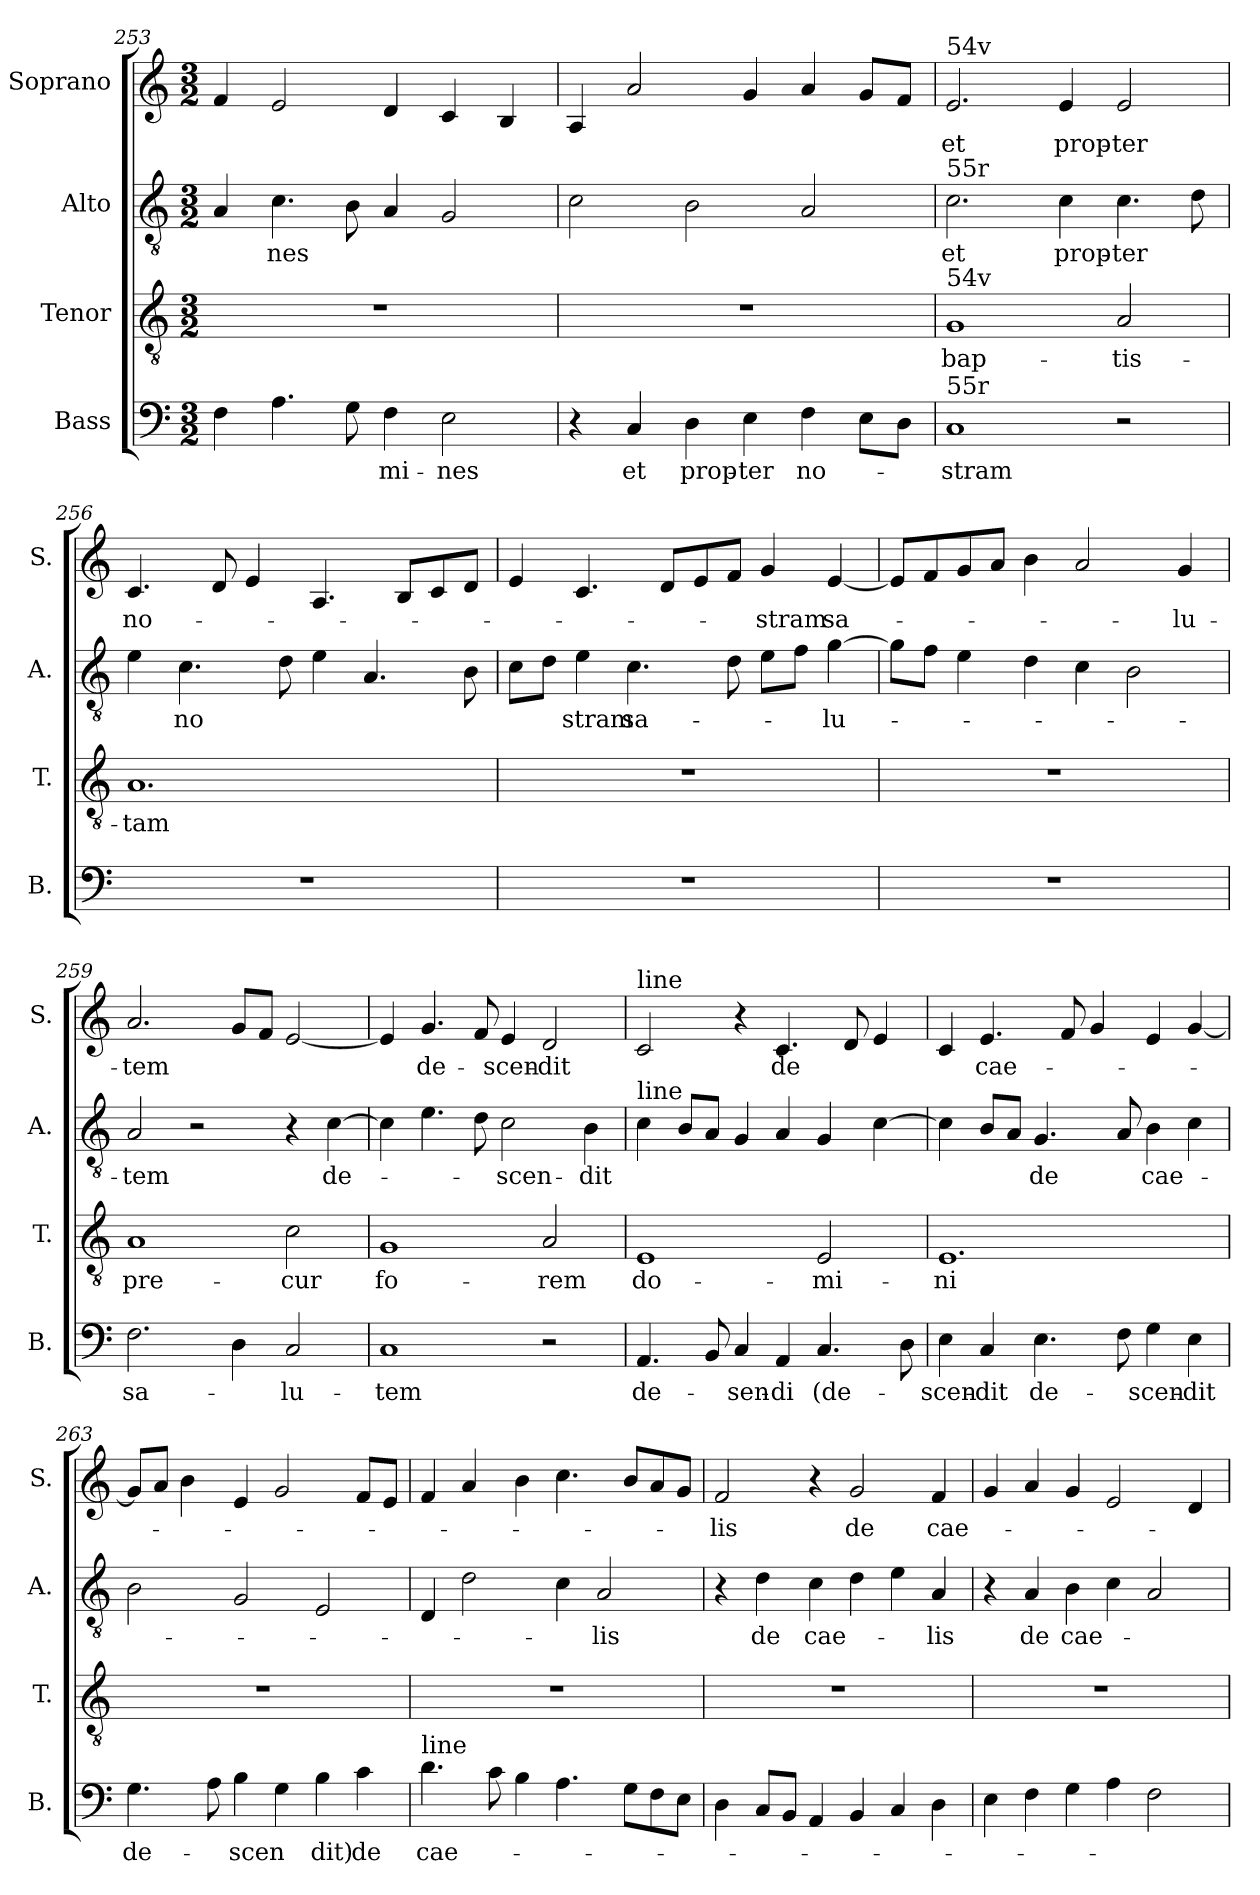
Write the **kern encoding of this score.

**kern	**text	**kern	**text	**kern	**text	**kern	**text
*part4	*part4	*part3	*part3	*part2	*part2	*part1	*part1
*staff4	*staff4	*staff3	*staff3	*staff2	*staff2	*staff1	*staff1
*I"Bass	*	*I"Tenor	*	*I"Alto	*	*I"Soprano	*
*I'B.	*	*I'T.	*	*I'A.	*	*I'S.	*
*clefF4	*	*clefGv2	*	*clefGv2	*	*clefG2	*
*k[]	*	*k[]	*	*k[]	*	*k[]	*
*M3/2	*	*M3/2	*	*M3/2	*	*M3/2	*
=253	=253	=253	=253	=253	=253	=253	=253
4F\	.	1.r	.	4A/	.	4f/	.
!	!	!	!	!	!LO:LY:b	!	!
4.A\	.	.	.	4.c\	-nes	2e/	.
8G\	.	.	.	8B\	.	.	.
!	!LO:LY:b	!	!	!	!	!	!
4F\	-mi-	.	.	4A/	.	4d/	.
!	!LO:LY:b	!	!	!	!	!	!
2E\	-nes	.	.	2G/	.	4c/	.
.	.	.	.	.	.	4B/	.
!!LO:LB:g=z
=254	=254	=254	=254	=254	=254	=254	=254
4r	.	1.r	.	2c\	.	4A/	.
!	!LO:LY:b	!	!	!	!	!	!
4C/	et	.	.	.	.	2a/	.
!	!LO:LY:b	!	!	!	!	!	!
4D\	prop-	.	.	2B\	.	.	.
!	!LO:LY:b	!	!	!	!	!	!
4E\	-ter	.	.	.	.	4g/	.
!	!LO:LY:b	!	!	!	!	!	!
4F\	no-	.	.	2A/	.	4a/	.
8E\L	.	.	.	.	.	8g/L	.
8D\J	.	.	.	.	.	8f/J	.
=255	=255	=255	=255	=255	=255	=255	=255
!	!	!	!	!	!	!LO:TX:a:t=54v	!
!	!	!	!	!LO:TX:a:t=55r	!	!	!
!	!	!LO:TX:a:t=54v	!	!	!	!	!
!LO:TX:a:t=55r	!	!	!	!	!	!	!
!	!LO:LY:b	!	!LO:LY:b	!	!LO:LY:b	!	!LO:LY:b
1C	-stram	1G	bap-	2.c\	et	2.e/	et
!	!	!	!	!	!LO:LY:b	!	!LO:LY:b
.	.	.	.	4c\	prop-	4e/	prop-
!	!	!	!LO:LY:b	!	!LO:LY:b	!	!LO:LY:b
2r	.	2A/	-tis-	4.c\	-ter	2e/	-ter
.	.	.	.	8d\	.	.	.
=256	=256	=256	=256	=256	=256	=256	=256
!	!	!	!LO:LY:b	!	!	!	!LO:LY:b
1.r	.	1.A	-tam	4e\	.	4.c/	no-
!	!	!	!	!	!LO:LY:b	!	!
.	.	.	.	4.c\	no	.	.
.	.	.	.	.	.	8d/	.
.	.	.	.	.	.	4e/	.
.	.	.	.	8d\	.	.	.
.	.	.	.	4e\	.	4.A/	.
.	.	.	.	4.A/	.	.	.
.	.	.	.	.	.	8B/L	.
.	.	.	.	.	.	8c/	.
.	.	.	.	8B\	.	8d/J	.
=257	=257	=257	=257	=257	=257	=257	=257
1.r	.	1.r	.	8c\L	.	4e/	.
.	.	.	.	8d\J	.	.	.
!	!	!	!	!	!LO:LY:b	!	!
.	.	.	.	4e\	stram	4.c/	.
!	!	!	!	!	!LO:LY:b	!	!
.	.	.	.	4.c\	sa-	.	.
.	.	.	.	.	.	8d/L	.
.	.	.	.	.	.	8e/	.
.	.	.	.	8d\	.	8f/J	.
!	!	!	!	!	!	!	!LO:LY:b
.	.	.	.	8e\L	.	4g/	-stram
.	.	.	.	8f\J	.	.	.
!	!	!	!	!	!LO:LY:b	!	!LO:LY:b
.	.	.	.	[4g\	-lu-	[4e/	sa-
=258	=258	=258	=258	=258	=258	=258	=258
1.r	.	1.r	.	8g\L]	.	8e/L]	.
.	.	.	.	8f\J	.	8f/	.
.	.	.	.	4e\	.	8g/	.
.	.	.	.	.	.	8a/J	.
.	.	.	.	4d\	.	4b\	.
.	.	.	.	4c\	.	2a/	.
.	.	.	.	2B\	.	.	.
!	!	!	!	!	!	!	!LO:LY:b
.	.	.	.	.	.	4g/	-lu-
!!LO:LB:g=z
=259	=259	=259	=259	=259	=259	=259	=259
!	!LO:LY:b	!	!LO:LY:b	!	!LO:LY:b	!	!LO:LY:b
2.F\	sa-	1A	pre-	2A/	-tem	2.a/	-tem
.	.	.	.	2r	.	.	.
4D\	.	.	.	.	.	8g/L	.
.	.	.	.	.	.	8f/J	.
!	!LO:LY:b	!	!LO:LY:b	!	!	!	!
2C/	-lu-	2c\	-cur	4r	.	[2e/	.
!	!	!	!	!	!LO:LY:b	!	!
.	.	.	.	[4c\	de-	.	.
=260	=260	=260	=260	=260	=260	=260	=260
!	!LO:LY:b	!	!LO:LY:b	!	!	!	!
1C	-tem	1G	fo-	4c\]	.	4e/]	.
!	!	!	!	!	!	!	!LO:LY:b
.	.	.	.	4.e\	.	4.g/	de-
.	.	.	.	8d\	.	8f/	.
!	!	!	!	!	!LO:LY:b	!	!LO:LY:b
.	.	.	.	2c\	-scen-	4e/	-scen-
!	!	!	!LO:LY:b	!	!	!	!LO:LY:b
2r	.	2A/	-rem	.	.	2d/	-dit
!	!	!	!	!	!LO:LY:b	!	!
.	.	.	.	4B\	-dit	.	.
=261	=261	=261	=261	=261	=261	=261	=261
!	!	!	!	!	!	!LO:TX:a:t=line	!
!	!	!	!	!LO:TX:a:t=line	!	!	!
!	!LO:LY:b	!	!LO:LY:b	!	!	!	!
4.AA/	de-	1E	do-	4c\	.	2c/	.
.	.	.	.	8B/L	.	.	.
8BB/	.	.	.	8A/J	.	.	.
!	!LO:LY:b	!	!	!	!	!	!
4C/	-sen-	.	.	4G/	.	4r	.
!	!LO:LY:b	!	!	!	!	!	!LO:LY:b
4AA/	-di	.	.	4A/	.	4.c/	de
!	!LO:LY:b	!	!LO:LY:b	!	!	!	!
4.C/	(de-	2E/	-mi-	4G/	.	.	.
.	.	.	.	.	.	8d/	.
.	.	.	.	[4c\	.	4e/	.
8D\	.	.	.	.	.	.	.
=262	=262	=262	=262	=262	=262	=262	=262
!	!LO:LY:b	!	!LO:LY:b	!	!	!	!
4E\	-scen-	1.E	-ni	4c\]	.	4c/	.
!	!LO:LY:b	!	!	!	!	!	!LO:LY:b
4C/	-dit	.	.	8B/L	.	4.e/	cae-
.	.	.	.	8A/J	.	.	.
!	!LO:LY:b	!	!	!	!LO:LY:b	!	!
4.E\	de-	.	.	4.G/	de	.	.
.	.	.	.	.	.	8f/	.
.	.	.	.	.	.	4g/	.
8F\	.	.	.	8A/	.	.	.
!	!LO:LY:b	!	!	!	!LO:LY:b	!	!
4G\	-scen-	.	.	4B\	cae-	4e/	.
!	!LO:LY:b	!	!	!	!	!	!
4E\	-dit	.	.	4c\	.	[4g/	.
=263	=263	=263	=263	=263	=263	=263	=263
!	!LO:LY:b	!	!	!	!	!	!
4.G\	de-	1.r	.	2B\	.	8g/L]	.
.	.	.	.	.	.	8a/J	.
.	.	.	.	.	.	4b\	.
8A\	.	.	.	.	.	.	.
!	!LO:LY:b	!	!	!	!	!	!
4B\	-scen	.	.	2G/	.	4e/	.
4G\	.	.	.	.	.	2g/	.
!	!LO:LY:b	!	!	!	!	!	!
4B\	dit)	.	.	2E/	.	.	.
!	!LO:LY:b	!	!	!	!	!	!
4c\	de	.	.	.	.	8f/L	.
.	.	.	.	.	.	8e/J	.
!!LO:PB:g=z
=264	=264	=264	=264	=264	=264	=264	=264
!LO:TX:a:t=line	!	!	!	!	!	!	!
!	!LO:LY:b	!	!	!	!	!	!
4.d\	cae-	1.r	.	4D/	.	4f/	.
.	.	.	.	2d\	.	4a/	.
8c\	.	.	.	.	.	.	.
4B\	.	.	.	.	.	4b\	.
4.A\	.	.	.	4c\	.	4.cc\	.
!	!	!	!	!	!LO:LY:b	!	!
.	.	.	.	2A/	-lis	.	.
8G\L	.	.	.	.	.	8b/L	.
8F\	.	.	.	.	.	8a/	.
8E\J	.	.	.	.	.	8g/J	.
=265	=265	=265	=265	=265	=265	=265	=265
!	!	!	!	!	!	!	!LO:LY:b
4D\	.	1.r	.	4r	.	2f/	-lis
!	!	!	!	!	!LO:LY:b	!	!
8C/L	.	.	.	4d\	de	.	.
8BB/J	.	.	.	.	.	.	.
!	!	!	!	!	!LO:LY:b	!	!
4AA/	.	.	.	4c\	cae-	4r	.
!	!	!	!	!	!	!	!LO:LY:b
4BB/	.	.	.	4d\	.	2g/	de
4C/	.	.	.	4e\	.	.	.
!	!	!	!	!	!LO:LY:b	!	!LO:LY:b
4D\	.	.	.	4A/	-lis	4f/	cae-
=266	=266	=266	=266	=266	=266	=266	=266
4E\	.	1.r	.	4r	.	4g/	.
!	!	!	!	!	!LO:LY:b	!	!
4F\	.	.	.	4A/	de	4a/	.
!	!	!	!	!	!LO:LY:b	!	!
4G\	.	.	.	4B\	cae-	4g/	.
4A\	.	.	.	4c\	.	2e/	.
2F\	.	.	.	2A/	.	.	.
.	.	.	.	.	.	4d/	.
=	=	=	=	=	=	=	=
*-	*-	*-	*-	*-	*-	*-	*-
